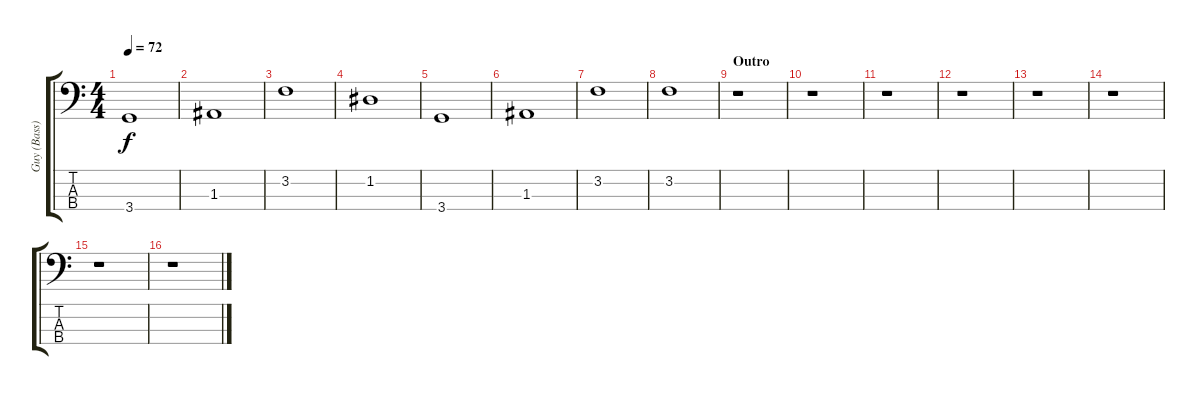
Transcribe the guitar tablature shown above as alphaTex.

\track ("Guy (Bass)" "Guy (Bass)") {instrument electricbassfinger}
\staff {score tabs}
\tuning (G2 D2 A1 E1) {hide}
\ts (4 4)
\tempo 72
\clef f4
\ks c
3.4.1{dy f} |
1.3.1 |
3.2.1 |
1.2.1 |
3.4.1 |
1.3.1 |
3.2.1 |
3.2.1 |
\section ("" "Outro")
r.1 |
r.1 |
r.1 |
r.1 |
r.1 |
r.1 |
r.1 |
r.1
